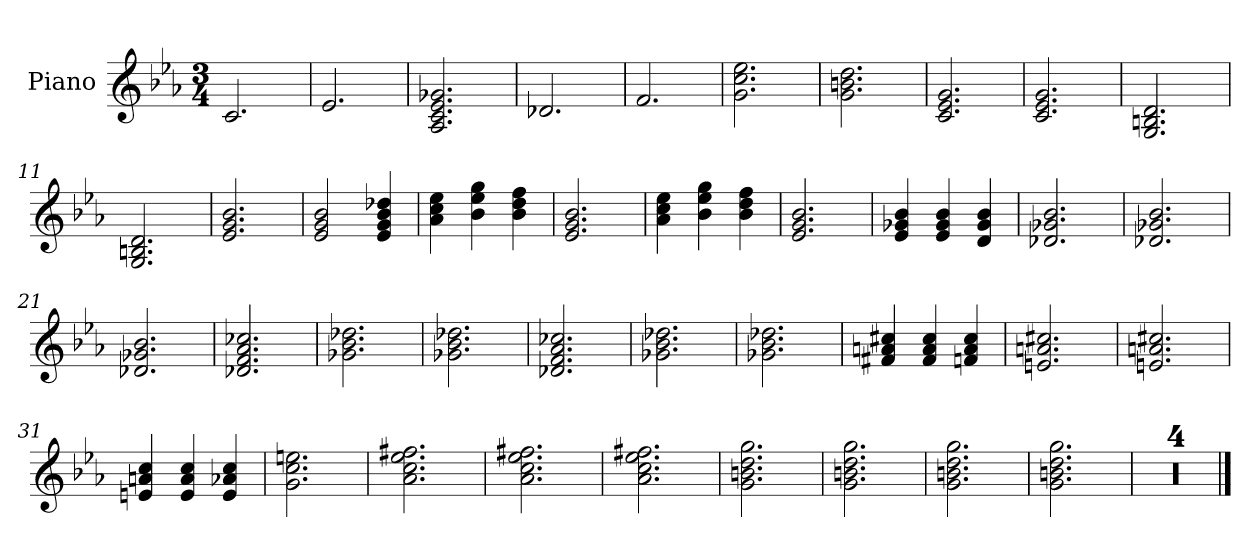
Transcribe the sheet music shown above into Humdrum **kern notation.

**kern
*part1
*staff1
*I"Piano
*I'Pno.
*clefG2
*k[b-e-a-]
*M3/4
=1
2.c/
=2
2.e-/
=3
2.A-/ 2.c/ 2.e-/ 2.g-X/
=4
2.d-X/
=5
2.f/
=6
2.g\ 2.cc\ 2.ee-\
=7
2.g\ 2.bn\ 2.dd\
=8
2.c/ 2.e-/ 2.g/
=9
2.c/ 2.e-/ 2.g/
=10
2.G/ 2.Bn/ 2.d/
=11
2.G/ 2.Bn/ 2.d/
=12
2.e-/ 2.g/ 2.b-/
=13
2e-/ 2g/ 2b-/
4e-/ 4g/ 4b-/ 4dd-X/
=14
4a-\ 4cc\ 4ee-\
4b-\ 4ee-\ 4gg\
4b-\ 4dd\ 4ff\
=15
2.e-/ 2.g/ 2.b-/
!!LO:LB:g=z
=16
4a-\ 4cc\ 4ee-\
4b-\ 4ee-\ 4gg\
4b-\ 4dd\ 4ff\
=17
2.e-/ 2.g/ 2.b-/
=18
4e-/ 4g-X/ 4b-/
4e-/ 4g-/ 4b-/
4d/ 4g-/ 4b-/
=19
2.d-X/ 2.g-X/ 2.b-/
=20
2.d-X/ 2.g-X/ 2.b-/
=21
2.d-X/ 2.g-X/ 2.b-/
=22
2.d-X/ 2.f/ 2.a-/ 2.cc-X/
=23
2.g-X\ 2.b-\ 2.dd-X\
=24
2.g-X\ 2.b-\ 2.dd-X\
=25
2.d-X/ 2.f/ 2.a-/ 2.cc-X/
=26
2.g-X\ 2.b-\ 2.dd-X\
=27
2.g-X\ 2.b-\ 2.dd-X\
=28
4f#X/ 4an/ 4cc#X/
4f#/ 4a/ 4cc#/
4fn/ 4a/ 4cc#/
!!LO:LB:g=z
=29
2.en/ 2.an/ 2.cc#X/
=30
2.en/ 2.an/ 2.cc#X/
=31
4en/ 4an/ 4cc/
4e/ 4a/ 4cc/
4e/ 4a-X/ 4cc/
=32
2.g\ 2.cc\ 2.een\
=33
2.a-\ 2.cc\ 2.ee-\ 2.ff#X\
=34
2.a-\ 2.cc\ 2.ee-\ 2.ff#X\
=35
2.a-\ 2.cc\ 2.ee-\ 2.ff#X\
=36
2.g\ 2.bn\ 2.dd\ 2.gg\
=37
2.g\ 2.bn\ 2.dd\ 2.gg\
=38
2.g\ 2.bn\ 2.dd\ 2.gg\
=39
2.g\ 2.bn\ 2.dd\ 2.gg\
=40
2.r
=41
2.r
=42
2.r
!!LO:LB:g=z
=43
2.r
==
*-
